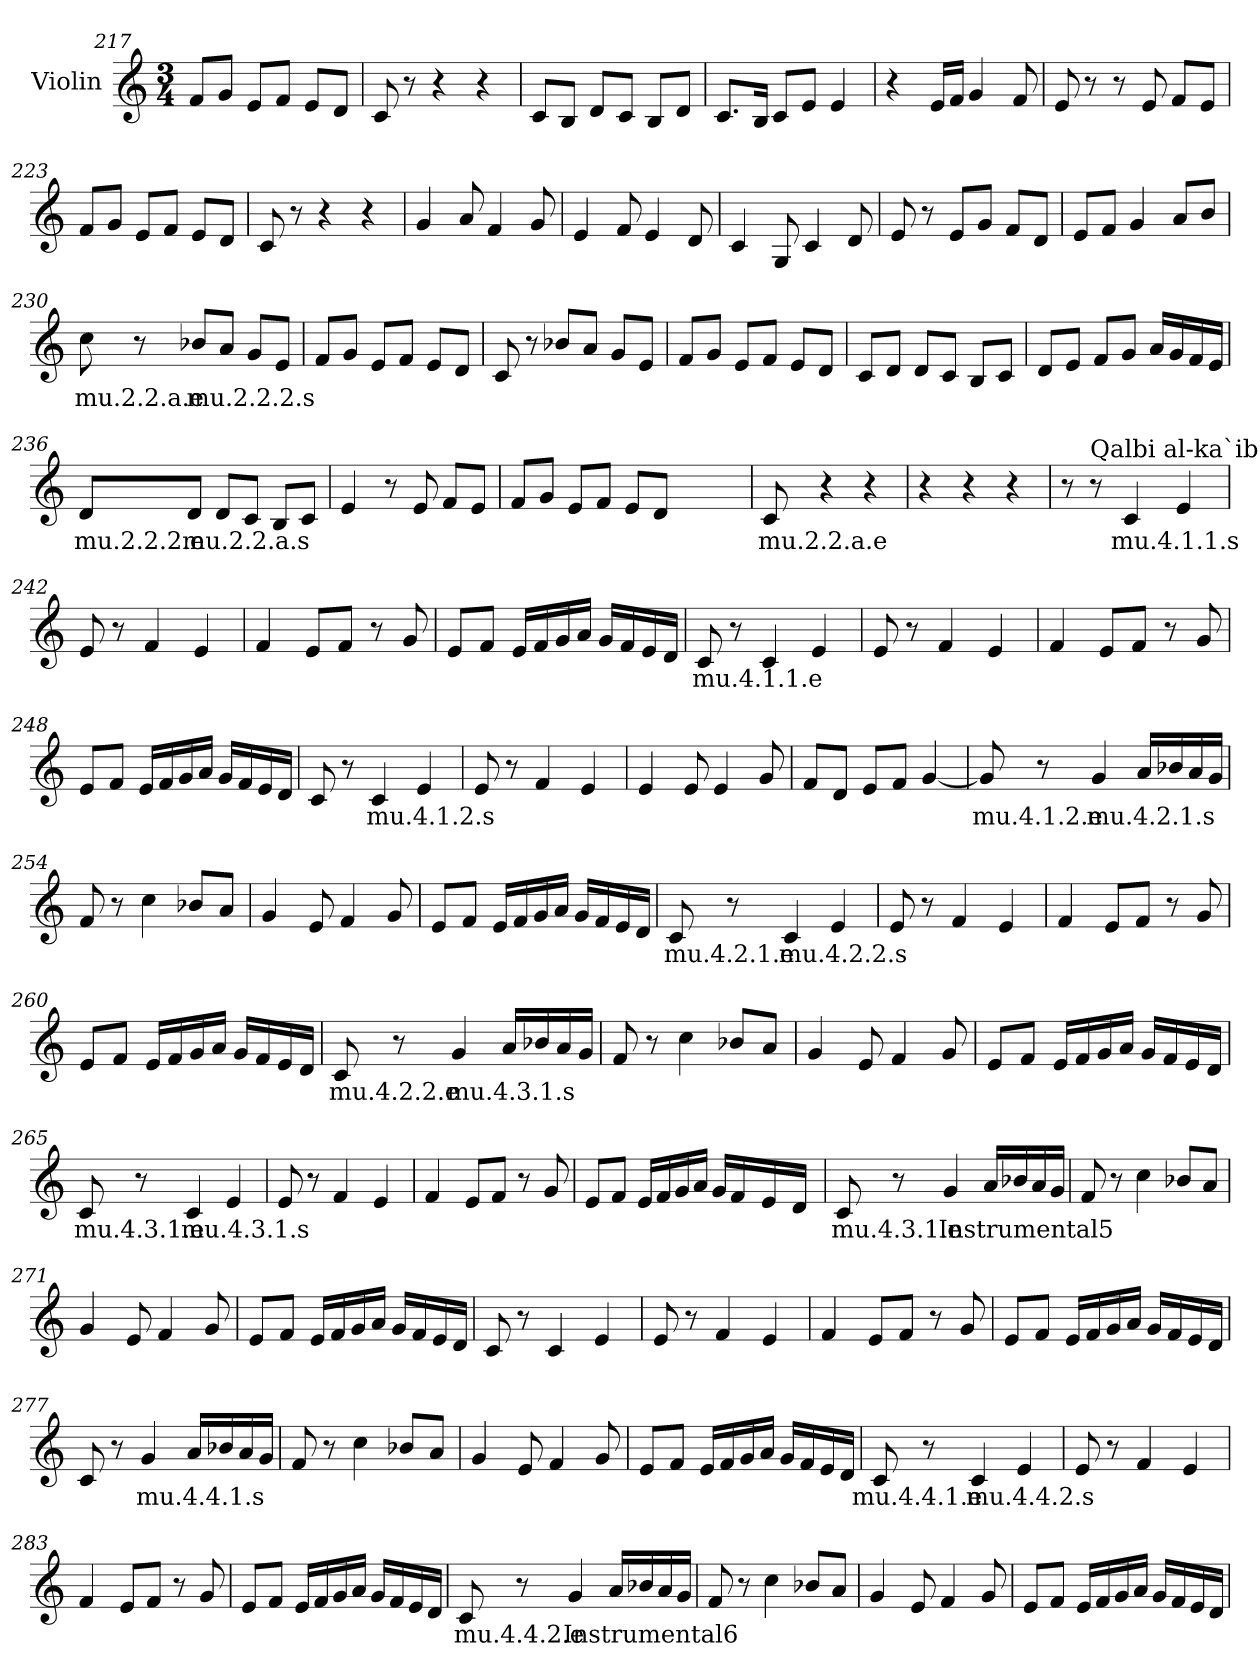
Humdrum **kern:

**kern	**text
*part1	*part1
*staff1	*staff1
*I"Violin	*
*clefG2	*
*k[]	*
*M3/4	*
=217	=217
8f/L	.
8g/J	.
8e/L	.
8f/J	.
8e/L	.
8d/J	.
=218	=218
8c/	.
8r	.
4r	.
4r	.
=219	=219
8c/L	.
8B/J	.
8d/L	.
8c/J	.
8B/L	.
8d/J	.
=220	=220
8.c/L	.
16B/Jk	.
8c/L	.
8e/J	.
4e/	.
=221	=221
4r	.
16e/LL	.
16f/JJ	.
4g/	.
8f/	.
!!LO:LB:g=z
=222	=222
8e/	.
8r	.
8r	.
8e/	.
8f/L	.
8e/J	.
!!LO:LB:g=z
=223	=223
8f/L	.
8g/J	.
8e/L	.
8f/J	.
8e/L	.
8d/J	.
=224	=224
8c/	.
8r	.
4r	.
4r	.
=225	=225
4g/	.
8a/	.
4f/	.
8g/	.
=226	=226
4e/	.
8f/	.
4e/	.
8d/	.
=227	=227
4c/	.
8G/	.
4c/	.
8d/	.
=228	=228
8e/	.
8r	.
8e/L	.
8g/J	.
8f/L	.
8d/J	.
!!LO:LB:g=z
=229	=229
8e/L	.
8f/J	.
4g/	.
8a/L	.
8b/J	.
=230	=230
!	!LO:LY:b
8cc\	mu.2.2.a.e
8r	.
!	!LO:LY:b
8b-X/L	mu.2.2.2.s
8a/J	.
8g/L	.
8e/J	.
=231	=231
8f/L	.
8g/J	.
8e/L	.
8f/J	.
8e/L	.
8d/J	.
=232	=232
8c/	.
8r	.
8b-X/L	.
8a/J	.
8g/L	.
8e/J	.
=233	=233
8f/L	.
8g/J	.
8e/L	.
8f/J	.
8e/L	.
8d/J	.
!!LO:PB:g=z
=234	=234
8c/L	.
8d/J	.
8d/L	.
8c/J	.
8B/L	.
8c/J	.
!!LO:LB:g=z
=235	=235
8d/L	.
8e/J	.
8f/L	.
8g/J	.
16a/LL	.
16g/	.
16f/	.
16e/JJ	.
=236	=236
!	!LO:LY:b
8d/L	mu.2.2.2.e
!	!LO:LY:b
8d/J	mu.2.2.a.s
8d/L	.
8c/J	.
8B/L	.
8c/J	.
=237	=237
4e/	.
8r	.
8e/	.
8f/L	.
8e/J	.
=238	=238
8f/L	.
8g/J	.
8e/L	.
8f/J	.
8e/L	.
8d/J	.
!!LO:LB:g=z
=239	=239
!	!LO:LY:b
8c/	mu.2.2.a.e
8ryy	.
4r	.
4r	.
=240	=240
4r	.
4r	.
4r	.
=241	=241
8r	.
!LO:TX:a:t=Qalbi al-ka`ib	!
8r	.
!	!LO:LY:b
4c/	mu.4.1.1.s
4e/	.
=242	=242
8e/	.
8r	.
4f/	.
4e/	.
!!LO:LB:g=z
=243	=243
4f/	.
8e/L	.
8f/J	.
8r	.
8g/	.
=244	=244
8e/L	.
8f/J	.
16e/LL	.
16f/	.
16g/	.
16a/JJ	.
16g/LL	.
16f/	.
16e/	.
16d/JJ	.
=245	=245
!	!LO:LY:b
8c/	mu.4.1.1.e
8r	.
4c/	.
4e/	.
=246	=246
8e/	.
8r	.
4f/	.
4e/	.
=247	=247
4f/	.
8e/L	.
8f/J	.
8r	.
8g/	.
!!LO:LB:g=z
=248	=248
8e/L	.
8f/J	.
16e/LL	.
16f/	.
16g/	.
16a/JJ	.
16g/LL	.
16f/	.
16e/	.
16d/JJ	.
=249	=249
8c/	.
8r	.
!	!LO:LY:b
4c/	mu.4.1.2.s
4e/	.
=250	=250
8e/	.
8r	.
4f/	.
4e/	.
=251	=251
4e/	.
8e/	.
4e/	.
8g/	.
=252	=252
8f/L	.
8d/J	.
8e/L	.
8f/J	.
[4g/	.
!!LO:LB:g=z
=253	=253
!	!LO:LY:b
8g/]	mu.4.1.2.e
8r	.
!	!LO:LY:b
4g/	mu.4.2.1.s
16a/LL	.
16b-X/	.
16a/	.
16g/JJ	.
!!LO:LB:g=z
=254	=254
8f/	.
8r	.
4cc\	.
8b-X/L	.
8a/J	.
=255	=255
4g/	.
8e/	.
4f/	.
8g/	.
=256	=256
8e/L	.
8f/J	.
16e/LL	.
16f/	.
16g/	.
16a/JJ	.
16g/LL	.
16f/	.
16e/	.
16d/JJ	.
=257	=257
!	!LO:LY:b
8c/	mu.4.2.1.e
8r	.
!	!LO:LY:b
4c/	mu.4.2.2.s
4e/	.
=258	=258
8e/	.
8r	.
4f/	.
4e/	.
!!LO:LB:g=z
=259	=259
4f/	.
8e/L	.
8f/J	.
8r	.
8g/	.
!!LO:LB:g=z
=260	=260
8e/L	.
8f/J	.
16e/LL	.
16f/	.
16g/	.
16a/JJ	.
16g/LL	.
16f/	.
16e/	.
16d/JJ	.
=261	=261
!	!LO:LY:b
8c/	mu.4.2.2.e
8r	.
!	!LO:LY:b
4g/	mu.4.3.1.s
16a/LL	.
16b-X/	.
16a/	.
16g/JJ	.
=262	=262
8f/	.
8r	.
4cc\	.
8b-X/L	.
8a/J	.
=263	=263
4g/	.
8e/	.
4f/	.
8g/	.
!!LO:LB:g=z
=264	=264
8e/L	.
8f/J	.
16e/LL	.
16f/	.
16g/	.
16a/JJ	.
16g/LL	.
16f/	.
16e/	.
16d/JJ	.
!!LO:PB:g=z
=265	=265
!	!LO:LY:b
8c/	mu.4.3.1.e
8r	.
!	!LO:LY:b
4c/	mu.4.3.1.s
4e/	.
=266	=266
8e/	.
8r	.
4f/	.
4e/	.
=267	=267
4f/	.
8e/L	.
8f/J	.
8r	.
8g/	.
=268	=268
8e/L	.
8f/J	.
16e/LL	.
16f/	.
16g/	.
16a/JJ	.
16g/LL	.
16f/	.
16e/	.
16d/JJ	.
!!LO:LB:g=z
=269	=269
!	!LO:LY:b
8c/	mu.4.3.1.e
8r	.
!	!LO:LY:b
4g/	Instrumental5
16a/LL	.
16b-X/	.
16a/	.
16g/JJ	.
=270	=270
8f/	.
8r	.
4cc\	.
8b-X/L	.
8a/J	.
!!LO:LB:g=z
=271	=271
4g/	.
8e/	.
4f/	.
8g/	.
=272	=272
8e/L	.
8f/J	.
16e/LL	.
16f/	.
16g/	.
16a/JJ	.
16g/LL	.
16f/	.
16e/	.
16d/JJ	.
=273	=273
8c/	.
8r	.
4c/	.
4e/	.
=274	=274
8e/	.
8r	.
4f/	.
4e/	.
=275	=275
4f/	.
8e/L	.
8f/J	.
8r	.
8g/	.
!!LO:LB:g=z
=276	=276
8e/L	.
8f/J	.
16e/LL	.
16f/	.
16g/	.
16a/JJ	.
16g/LL	.
16f/	.
16e/	.
16d/JJ	.
=277	=277
8c/	.
8r	.
!	!LO:LY:b
4g/	mu.4.4.1.s
16a/LL	.
16b-X/	.
16a/	.
16g/JJ	.
=278	=278
8f/	.
8r	.
4cc\	.
8b-X/L	.
8a/J	.
=279	=279
4g/	.
8e/	.
4f/	.
8g/	.
!!LO:LB:g=z
=280	=280
8e/L	.
8f/J	.
16e/LL	.
16f/	.
16g/	.
16a/JJ	.
16g/LL	.
16f/	.
16e/	.
16d/JJ	.
!!LO:LB:g=z
=281	=281
!	!LO:LY:b
8c/	mu.4.4.1.e
8r	.
!	!LO:LY:b
4c/	mu.4.4.2.s
4e/	.
=282	=282
8e/	.
8r	.
4f/	.
4e/	.
=283	=283
4f/	.
8e/L	.
8f/J	.
8r	.
8g/	.
=284	=284
8e/L	.
8f/J	.
16e/LL	.
16f/	.
16g/	.
16a/JJ	.
16g/LL	.
16f/	.
16e/	.
16d/JJ	.
!!LO:LB:g=z
=285	=285
!	!LO:LY:b
8c/	mu.4.4.2.e
8r	.
!	!LO:LY:b
4g/	Instrumental6
16a/LL	.
16b-X/	.
16a/	.
16g/JJ	.
=286	=286
8f/	.
8r	.
4cc\	.
8b-X/L	.
8a/J	.
=287	=287
4g/	.
8e/	.
4f/	.
8g/	.
=288	=288
8e/L	.
8f/J	.
16e/LL	.
16f/	.
16g/	.
16a/JJ	.
16g/LL	.
16f/	.
16e/	.
16d/JJ	.
=	=
*-	*-
